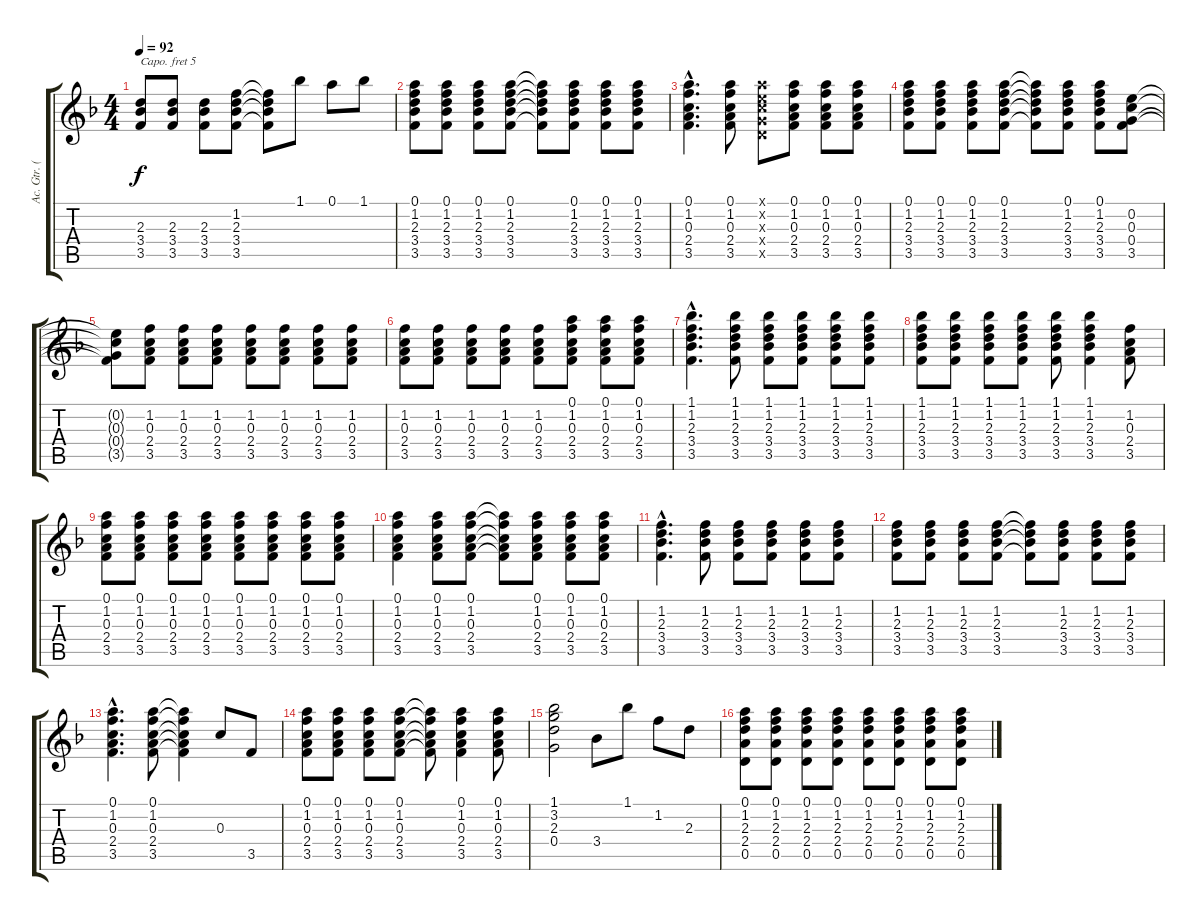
\track ("Ac. Gtr. (Capo 5)" "Ac. Gtr. (") {instrument acousticguitarnylon}
\staff {score tabs}
\capo 5
\tuning (E4 B3 G3 D3 A2 E2) {hide}
\ts (4 4)
\tempo 92
\clef g2
\ks f
(2.3 3.4 3.5).8{dy f} (2.3 3.4 3.5).8 (2.3 3.4 3.5).8 (1.2 2.3 3.4 3.5).8 (1.2{t} 2.3{t} 3.4{t} 3.5{t}).8 1.1.8 0.1.8 1.1.8 |
(0.1 1.2 2.3 3.4 3.5).8 (0.1 1.2 2.3 3.4 3.5).8 (0.1 1.2 2.3 3.4 3.5).8 (0.1 1.2 2.3 3.4 3.5).8 (0.1{t} 1.2{t} 2.3{t} 3.4{t} 3.5{t}).8 (0.1 1.2 2.3 3.4 3.5).8 (0.1 1.2 2.3 3.4 3.5).8 (0.1 1.2 2.3 3.4 3.5).8 |
(0.1{hac} 1.2{hac} 0.3{hac} 2.4{hac} 3.5{hac}).4{d} (0.1 1.2 0.3 2.4 3.5).8 (0.1{x} 0.2{x} 0.3{x} 0.4{x} 0.5{x}).8 (0.1 1.2 0.3 2.4 3.5).8 (0.1 1.2 0.3 2.4 3.5).8 (0.1 1.2 0.3 2.4 3.5).8 |
(0.1 1.2 2.3 3.4 3.5).8 (0.1 1.2 2.3 3.4 3.5).8 (0.1 1.2 2.3 3.4 3.5).8 (0.1 1.2 2.3 3.4 3.5).8 (0.1{t} 1.2{t} 2.3{t} 3.4{t} 3.5{t}).8 (0.1 1.2 2.3 3.4 3.5).8 (0.1 1.2 2.3 3.4 3.5).8 (0.2 0.3 0.4 3.5).8 |
(0.2{t} 0.3{t} 0.4{t} 3.5{t}).8 (1.2 0.3 2.4 3.5).8 (1.2 0.3 2.4 3.5).8 (1.2 0.3 2.4 3.5).8 (1.2 0.3 2.4 3.5).8 (1.2 0.3 2.4 3.5).8 (1.2 0.3 2.4 3.5).8 (1.2 0.3 2.4 3.5).8 |
(1.2 0.3 2.4 3.5).8 (1.2 0.3 2.4 3.5).8 (1.2 0.3 2.4 3.5).8 (1.2 0.3 2.4 3.5).8 (1.2 0.3 2.4 3.5).8 (0.1 1.2 0.3 2.4 3.5).8 (0.1 1.2 0.3 2.4 3.5).8 (0.1 1.2 0.3 2.4 3.5).8 |
(1.1{hac} 1.2{hac} 2.3{hac} 3.4{hac} 3.5{hac}).4{d} (1.1 1.2 2.3 3.4 3.5).8 (1.1 1.2 2.3 3.4 3.5).8 (1.1 1.2 2.3 3.4 3.5).8 (1.1 1.2 2.3 3.4 3.5).8 (1.1 1.2 2.3 3.4 3.5).8 |
(1.1 1.2 2.3 3.4 3.5).8 (1.1 1.2 2.3 3.4 3.5).8 (1.1 1.2 2.3 3.4 3.5).8 (1.1 1.2 2.3 3.4 3.5).8 (1.1 1.2 2.3 3.4 3.5).8 (1.1 1.2 2.3 3.4 3.5).4 (1.2 0.3 2.4 3.5).8 |
(0.1 1.2 0.3 2.4 3.5).8 (0.1 1.2 0.3 2.4 3.5).8 (0.1 1.2 0.3 2.4 3.5).8 (0.1 1.2 0.3 2.4 3.5).8 (0.1 1.2 0.3 2.4 3.5).8 (0.1 1.2 0.3 2.4 3.5).8 (0.1 1.2 0.3 2.4 3.5).8 (0.1 1.2 0.3 2.4 3.5).8 |
(0.1 1.2 0.3 2.4 3.5).4 (0.1 1.2 0.3 2.4 3.5).8 (0.1 1.2 0.3 2.4 3.5).8 (0.1{t} 1.2{t} 0.3{t} 2.4{t} 3.5{t}).8 (0.1 1.2 0.3 2.4 3.5).8 (0.1 1.2 0.3 2.4 3.5).8 (0.1 1.2 0.3 2.4 3.5).8 |
(1.2{hac} 2.3{hac} 3.4{hac} 3.5{hac}).4{d} (1.2 2.3 3.4 3.5).8 (1.2 2.3 3.4 3.5).8 (1.2 2.3 3.4 3.5).8 (1.2 2.3 3.4 3.5).8 (1.2 2.3 3.4 3.5).8 |
(1.2 2.3 3.4 3.5).8 (1.2 2.3 3.4 3.5).8 (1.2 2.3 3.4 3.5).8 (1.2 2.3 3.4 3.5).8 (1.2{t} 2.3{t} 3.4{t} 3.5{t}).8 (1.2 2.3 3.4 3.5).8 (1.2 2.3 3.4 3.5).8 (1.2 2.3 3.4 3.5).8 |
(0.1{hac} 1.2{hac} 0.3{hac} 2.4{hac} 3.5{hac}).4{d} (0.1 1.2 0.3 2.4 3.5).8 (0.1{t} 1.2{t} 0.3{t} 2.4{t} 3.5{t}).4 0.3.8 3.5.8 |
(0.1 1.2 0.3 2.4 3.5).8 (0.1 1.2 0.3 2.4 3.5).8 (0.1 1.2 0.3 2.4 3.5).8 (0.1 1.2 0.3 2.4 3.5).8 (0.1{t} 1.2{t} 0.3{t} 2.4{t} 3.5{t}).8 (0.1 1.2 0.3 2.4 3.5).4 (0.1 1.2 0.3 2.4 3.5).8 |
(1.1 3.2 2.3 0.4).2 3.4.8 1.1.8 1.2.8 2.3.8 |
(0.1 1.2 2.3 2.4 0.5).8 (0.1 1.2 2.3 2.4 0.5).8 (0.1 1.2 2.3 2.4 0.5).8 (0.1 1.2 2.3 2.4 0.5).8 (0.1 1.2 2.3 2.4 0.5).8 (0.1 1.2 2.3 2.4 0.5).8 (0.1 1.2 2.3 2.4 0.5).8 (0.1 1.2 2.3 2.4 0.5).8
